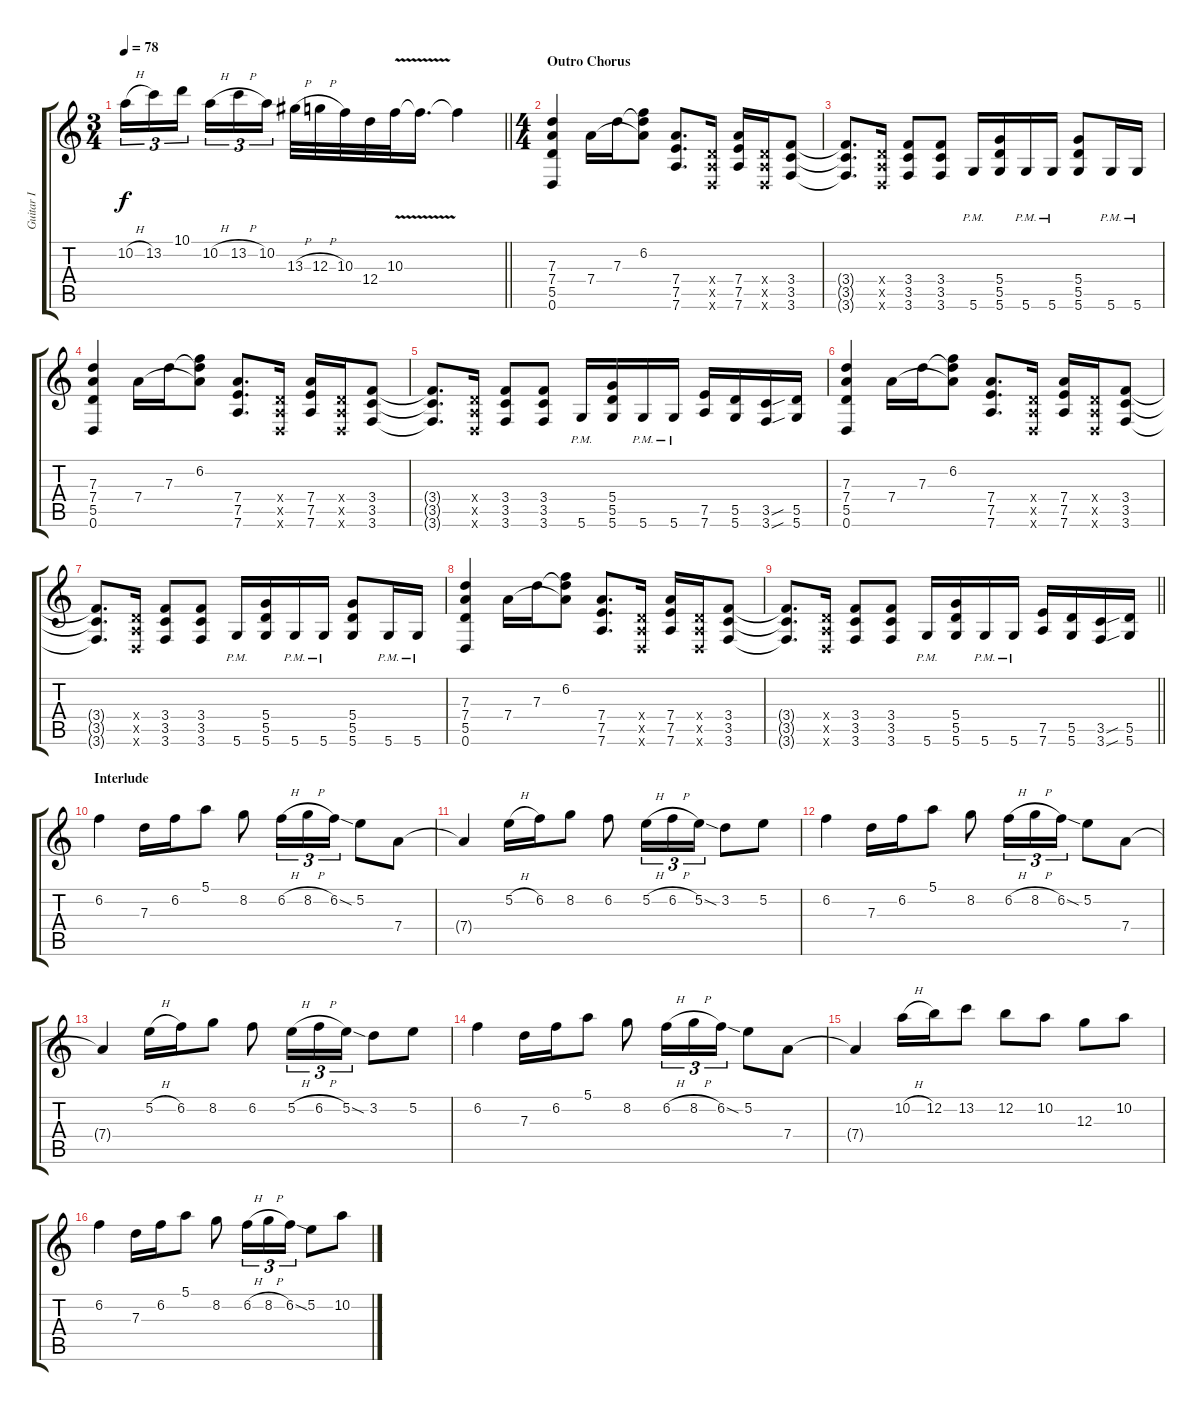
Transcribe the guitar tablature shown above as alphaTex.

\track ("Guitar I" "Guitar I") {instrument distortionguitar}
\staff {score tabs}
\tuning (E4 B3 G3 D3 A2 D2) {hide}
\ts (3 4)
\tempo 78
\clef g2
\barLineRight lightlight
\ks c
10.2{h}.16{tu (3 2) dy f} 13.2.16{tu (3 2)} 10.1.16{tu (3 2) beam splitsecondary} 10.2{h}.16{tu (3 2)} 13.2{h}.16{tu (3 2)} 10.2.16{tu (3 2)} 13.3{h}.32 12.3{h}.32 10.3.32 12.4.32 10.3{v}.32 10.3{t}.16{d} 10.3{t}.4 |
\ts (4 4)
\section ("" "Outro Chorus")
(7.3 7.4 5.5 0.6).4 7.4.16 7.3.16 (6.2 7.3{t} 7.4{t}).8 (7.4 7.5 7.6).8{d} (0.4{x} 0.5{x} 0.6{x}).16 (7.4 7.5 7.6).16 (0.4{x} 0.5{x} 0.6{x}).16 (3.4 3.5 3.6).8 |
(3.4{t} 3.5{t} 3.6{t}).8{d} (0.4{x} 0.5{x} 0.6{x}).16 (3.4 3.5 3.6).8 (3.4 3.5 3.6).8 5.6{pm}.16 (5.4 5.5 5.6).16 5.6{pm}.16 5.6{pm}.16 (5.4 5.5 5.6).8 5.6{pm}.16 5.6{pm}.16 |
(7.3 7.4 5.5 0.6).4 7.4.16 7.3.16 (6.2 7.3{t} 7.4{t}).8 (7.4 7.5 7.6).8{d} (0.4{x} 0.5{x} 0.6{x}).16 (7.4 7.5 7.6).16 (0.4{x} 0.5{x} 0.6{x}).16 (3.4 3.5 3.6).8 |
(3.4{t} 3.5{t} 3.6{t}).8{d} (0.4{x} 0.5{x} 0.6{x}).16 (3.4 3.5 3.6).8 (3.4 3.5 3.6).8 5.6{pm}.16 (5.4 5.5 5.6).16 5.6{pm}.16 5.6{pm}.16 (7.5 7.6).16 (5.5 5.6).16 (3.5{sou} 3.6{sou}).16 (5.5 5.6).16 |
(7.3 7.4 5.5 0.6).4 7.4.16 7.3.16 (6.2 7.3{t} 7.4{t}).8 (7.4 7.5 7.6).8{d} (0.4{x} 0.5{x} 0.6{x}).16 (7.4 7.5 7.6).16 (0.4{x} 0.5{x} 0.6{x}).16 (3.4 3.5 3.6).8 |
(3.4{t} 3.5{t} 3.6{t}).8{d} (0.4{x} 0.5{x} 0.6{x}).16 (3.4 3.5 3.6).8 (3.4 3.5 3.6).8 5.6{pm}.16 (5.4 5.5 5.6).16 5.6{pm}.16 5.6{pm}.16 (5.4 5.5 5.6).8 5.6{pm}.16 5.6{pm}.16 |
(7.3 7.4 5.5 0.6).4 7.4.16 7.3.16 (6.2 7.3{t} 7.4{t}).8 (7.4 7.5 7.6).8{d} (0.4{x} 0.5{x} 0.6{x}).16 (7.4 7.5 7.6).16 (0.4{x} 0.5{x} 0.6{x}).16 (3.4 3.5 3.6).8 |
\barLineRight lightlight
(3.4{t} 3.5{t} 3.6{t}).8{d} (0.4{x} 0.5{x} 0.6{x}).16 (3.4 3.5 3.6).8 (3.4 3.5 3.6).8 5.6{pm}.16 (5.4 5.5 5.6).16 5.6{pm}.16 5.6{pm}.16 (7.5 7.6).16 (5.5 5.6).16 (3.5{sou} 3.6{sou}).16 (5.5 5.6).16 |
\section ("" "Interlude")
6.2.4 7.3.16 6.2.16 5.1.8 8.2.8 6.2{h}.16{tu (3 2)} 8.2{h}.16{tu (3 2)} 6.2{sod}.16{tu (3 2)} 5.2.8 7.4.8 |
7.4{t}.4 5.2{h}.16 6.2.16 8.2.8 6.2.8 5.2{h}.16{tu (3 2)} 6.2{h}.16{tu (3 2)} 5.2{sod}.16{tu (3 2)} 3.2.8 5.2.8 |
6.2.4 7.3.16 6.2.16 5.1.8 8.2.8 6.2{h}.16{tu (3 2)} 8.2{h}.16{tu (3 2)} 6.2{sod}.16{tu (3 2)} 5.2.8 7.4.8 |
7.4{t}.4 5.2{h}.16 6.2.16 8.2.8 6.2.8 5.2{h}.16{tu (3 2)} 6.2{h}.16{tu (3 2)} 5.2{sod}.16{tu (3 2)} 3.2.8 5.2.8 |
6.2.4 7.3.16 6.2.16 5.1.8 8.2.8 6.2{h}.16{tu (3 2)} 8.2{h}.16{tu (3 2)} 6.2{sod}.16{tu (3 2)} 5.2.8 7.4.8 |
7.4{t}.4 10.2{h}.16 12.2.16 13.2.8 12.2.8 10.2.8 12.3.8 10.2.8 |
6.2.4 7.3.16 6.2.16 5.1.8 8.2.8 6.2{h}.16{tu (3 2)} 8.2{h}.16{tu (3 2)} 6.2{sod}.16{tu (3 2)} 5.2.8 10.2.8
